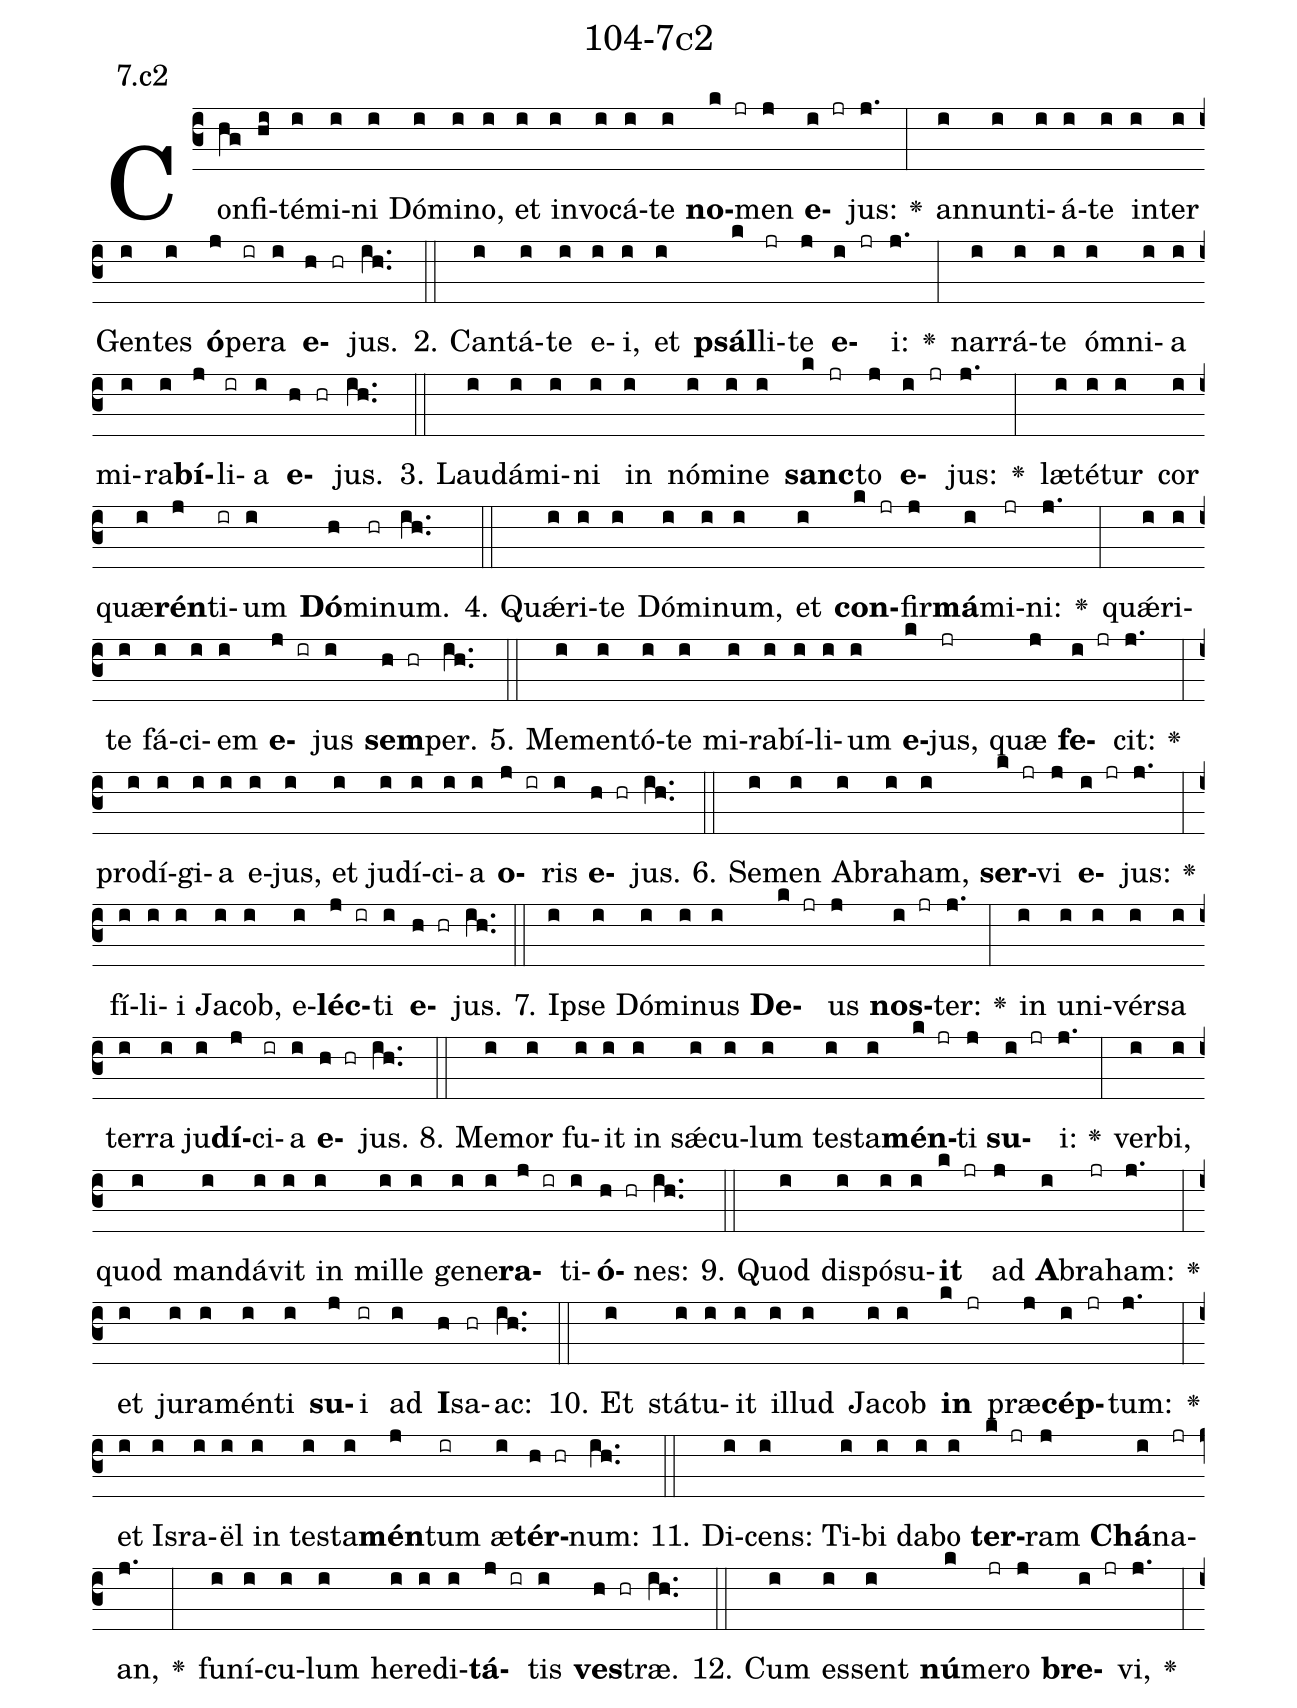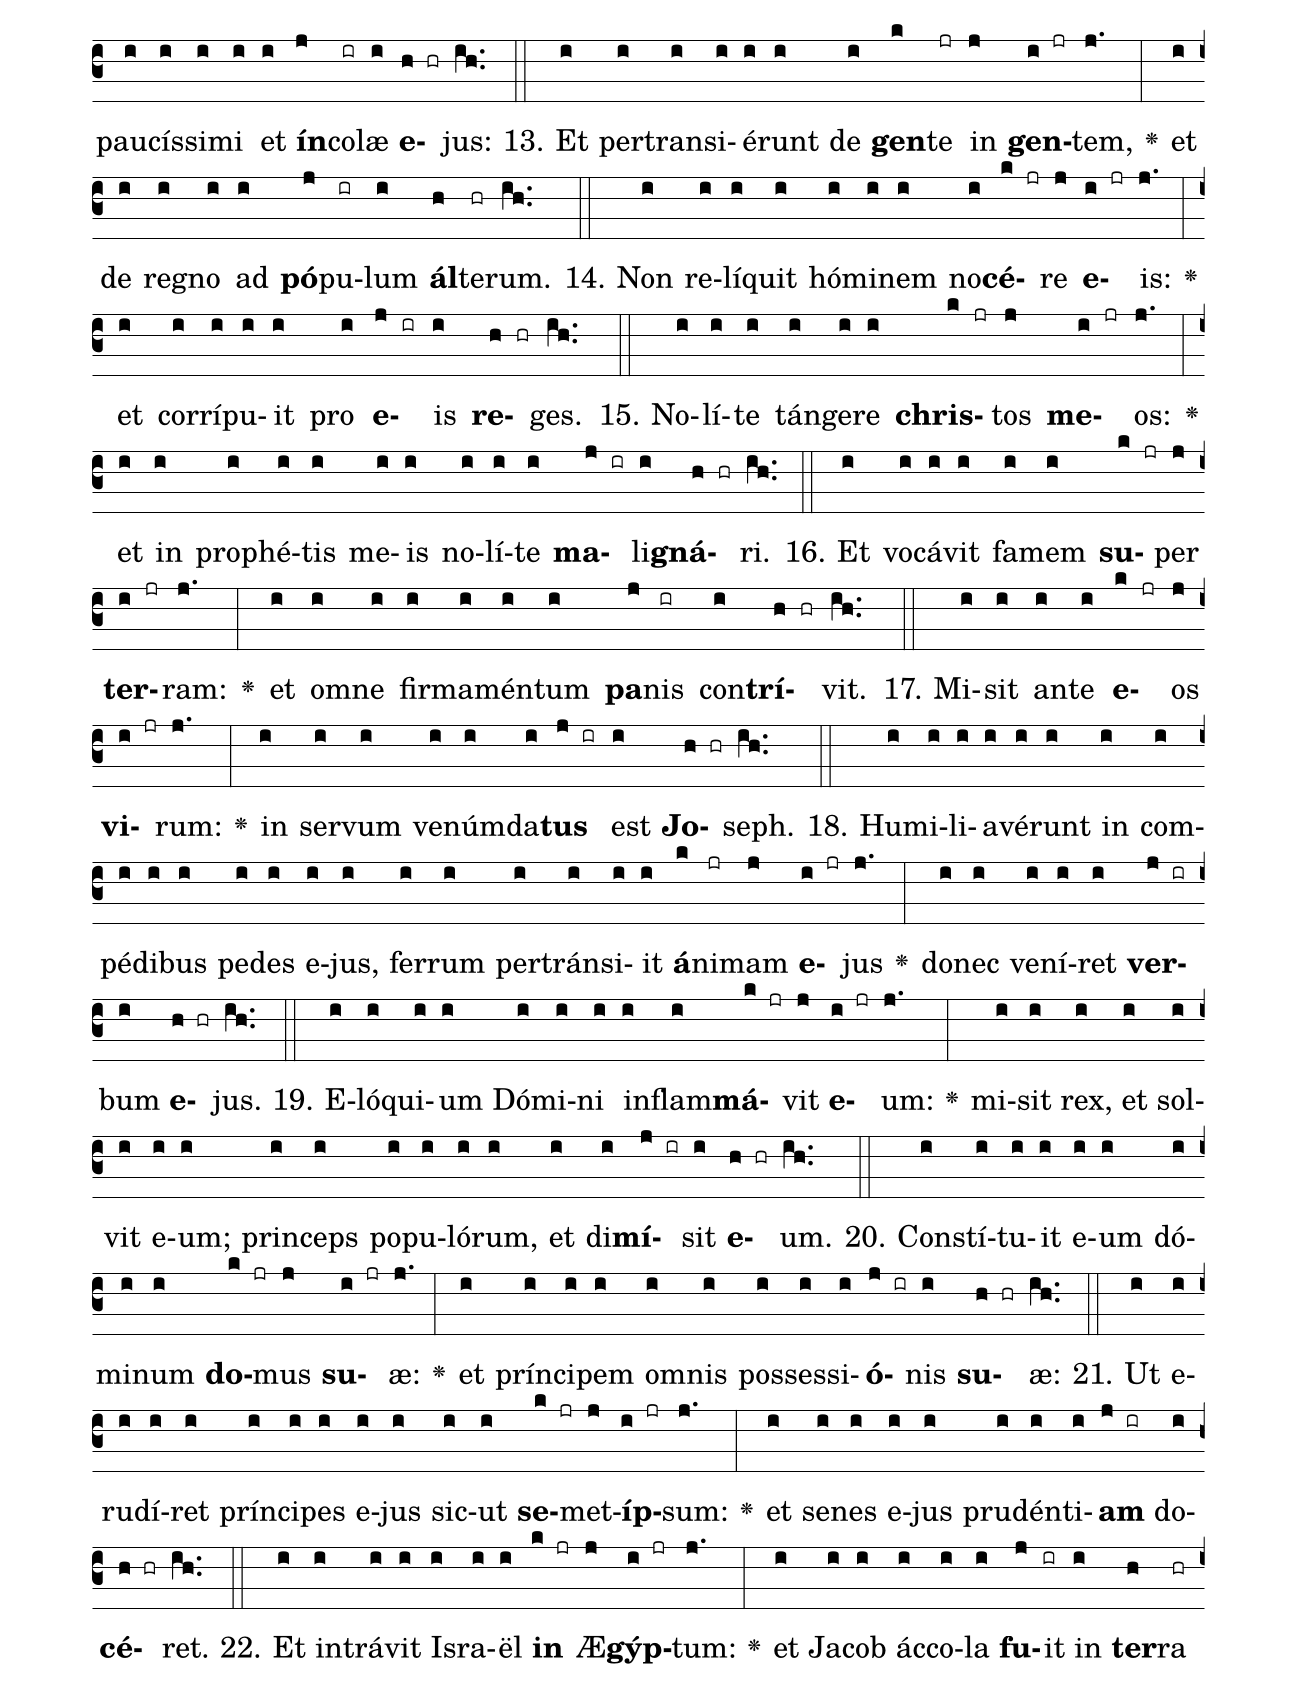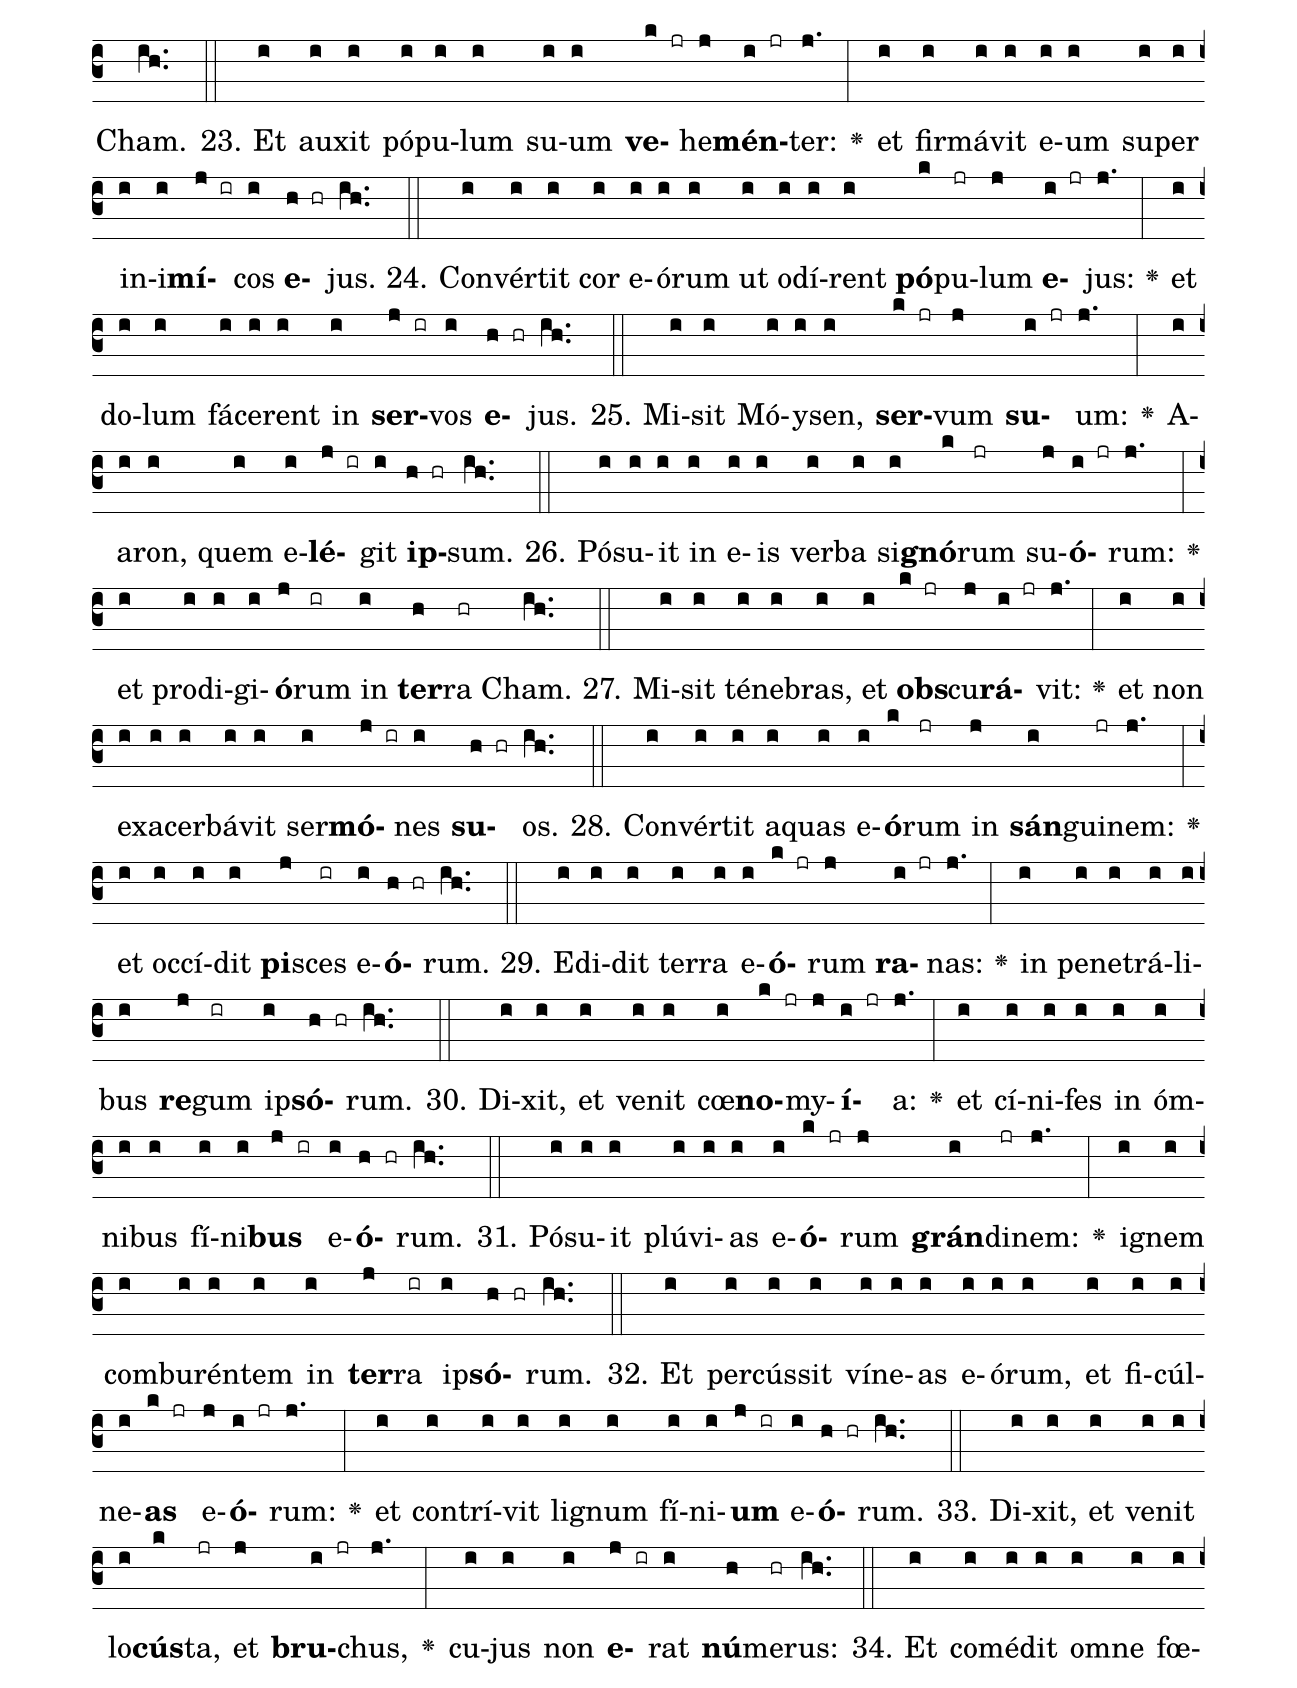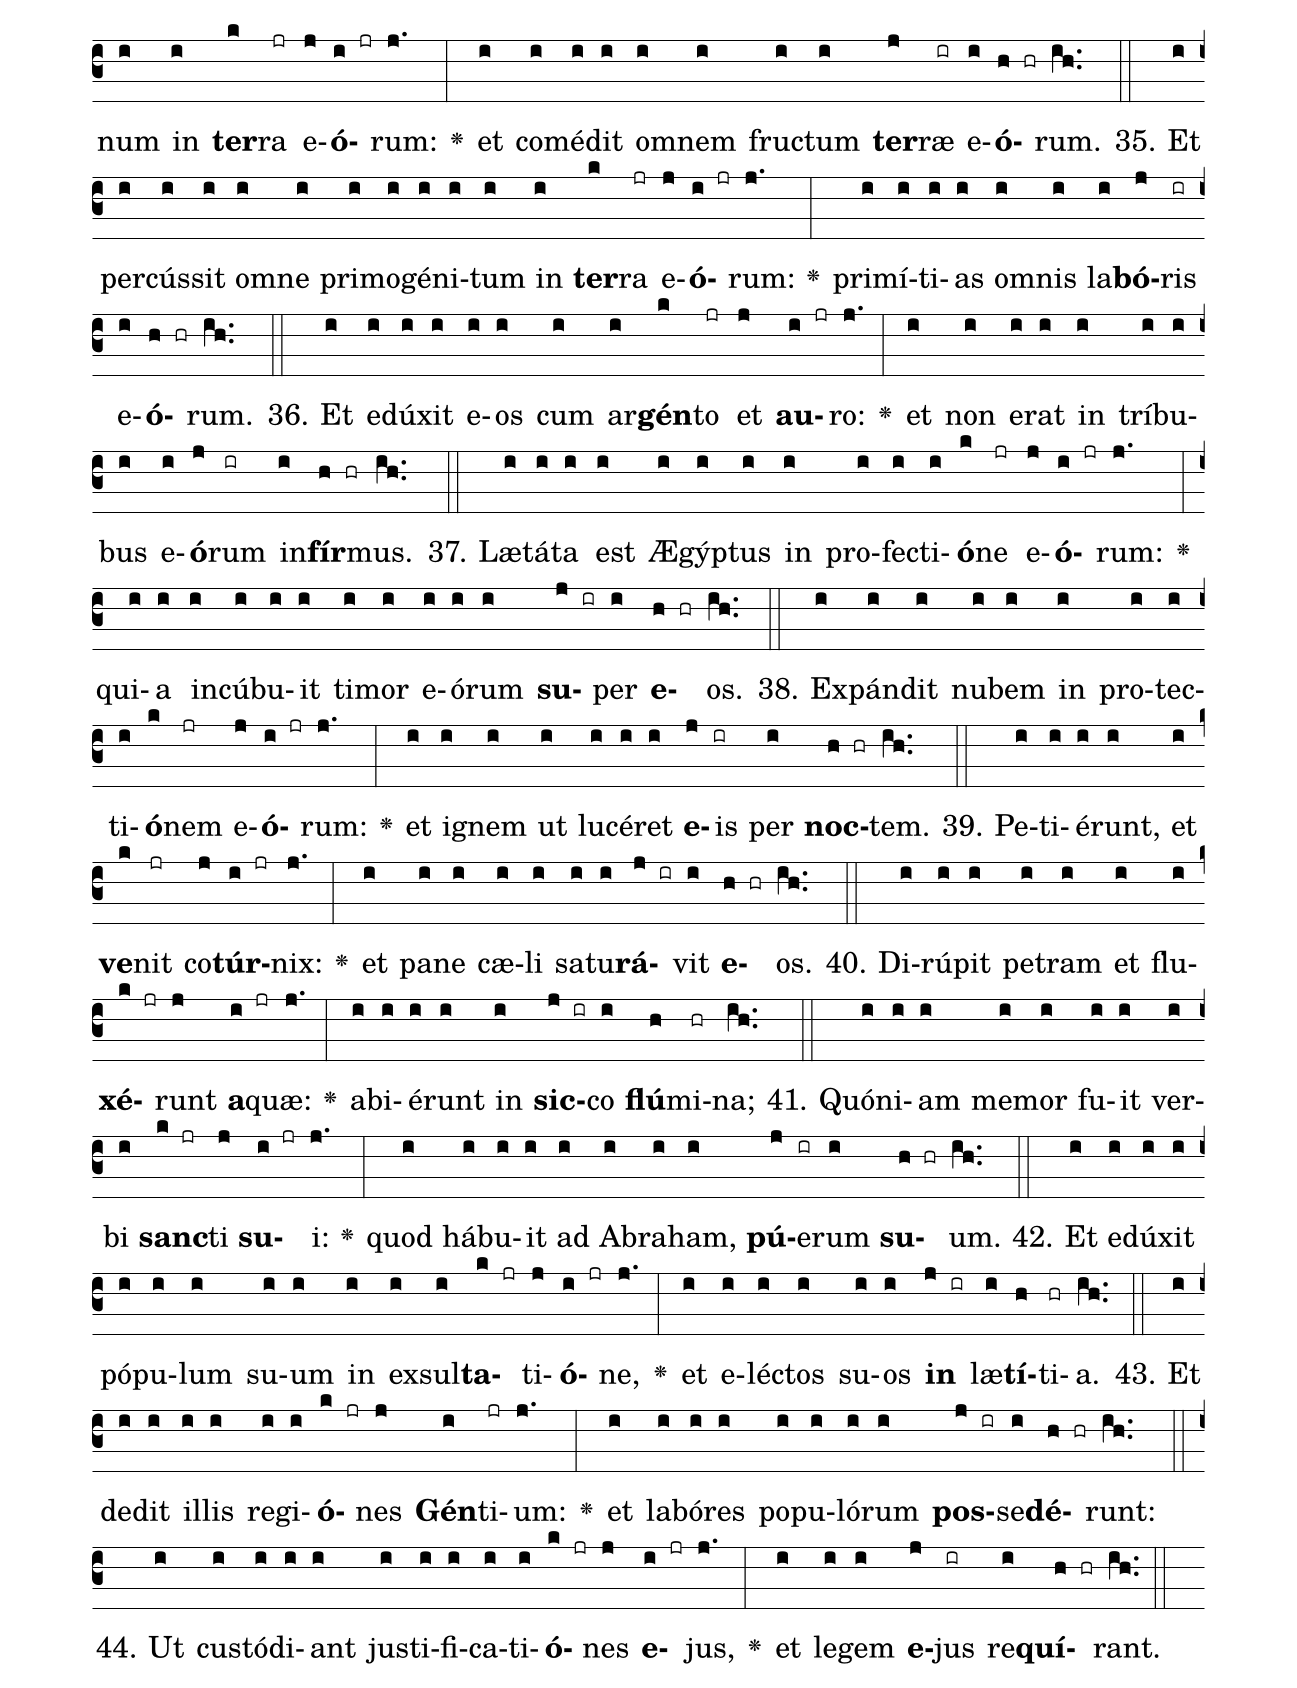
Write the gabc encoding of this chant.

name: 104-7c2;
annotation: 7.c2;
%%
(c3)Con(hg)fi(hi)té(i)mi(i)ni(i) Dó(i)mi(i)no,(i) et(i) in(i)vo(i)cá(i)te(i) <b>no</b>(k jr)men(j) <b>e</b>(i jr)jus:(j.) <v>\greheightstar</v>(:) an(i)nun(i)ti(i)á(i)te(i) in(i)ter(i) Gen(i)tes(i) <b>ó</b>(j)pe(ir)ra(i) <b>e</b>(h hr)jus.(ih..) (::)
2. Can(i)tá(i)te(i) e(i)i,(i) et(i) <b>psál</b>(k)li(jr)te(j) <b>e</b>(i jr)i:(j.) <v>\greheightstar</v>(:) nar(i)rá(i)te(i) óm(i)ni(i)a(i) mi(i)ra(i)<b>bí</b>(j)li(ir)a(i) <b>e</b>(h hr)jus.(ih..) (::)
3. Lau(i)dá(i)mi(i)ni(i) in(i) nó(i)mi(i)ne(i) <b>sanc</b>(k jr)to(j) <b>e</b>(i jr)jus:(j.) <v>\greheightstar</v>(:) læ(i)té(i)tur(i) cor(i) quæ(i)<b>rén</b>(j)ti(ir)um(i) <b>Dó</b>(h)mi(hr)num.(ih..) (::)
4. Quǽ(i)ri(i)te(i) Dó(i)mi(i)num,(i) et(i) <b>con</b>(k jr)fir(j)<b>má</b>(i)mi(jr)ni:(j.) <v>\greheightstar</v>(:) quǽ(i)ri(i)te(i) fá(i)ci(i)em(i) <b>e</b>(j ir)jus(i) <b>sem</b>(h hr)per.(ih..) (::)
5. Me(i)men(i)tó(i)te(i) mi(i)ra(i)bí(i)li(i)um(i) <b>e</b>(k)jus,(jr) quæ(j) <b>fe</b>(i jr)cit:(j.) <v>\greheightstar</v>(:) prod(i)í(i)gi(i)a(i) e(i)jus,(i) et(i) ju(i)dí(i)ci(i)a(i) <b>o</b>(j ir)ris(i) <b>e</b>(h hr)jus.(ih..) (::)
6. Se(i)men(i) A(i)bra(i)ham,(i) <b>ser</b>(k jr)vi(j) <b>e</b>(i jr)jus:(j.) <v>\greheightstar</v>(:) fí(i)li(i)i(i) Ja(i)cob,(i) e(i)<b>léc</b>(j ir)ti(i) <b>e</b>(h hr)jus.(ih..) (::)
7. Ip(i)se(i) Dó(i)mi(i)nus(i) <b>De</b>(k jr)us(j) <b>nos</b>(i jr)ter:(j.) <v>\greheightstar</v>(:) in(i) u(i)ni(i)vér(i)sa(i) ter(i)ra(i) ju(i)<b>dí</b>(j)ci(ir)a(i) <b>e</b>(h hr)jus.(ih..) (::)
8. Me(i)mor(i) fu(i)it(i) in(i) sǽ(i)cu(i)lum(i) tes(i)ta(i)<b>mén</b>(k jr)ti(j) <b>su</b>(i jr)i:(j.) <v>\greheightstar</v>(:) ver(i)bi,(i) quod(i) man(i)dá(i)vit(i) in(i) mil(i)le(i) ge(i)ne(i)<b>ra</b>(j ir)ti(i)<b>ó</b>(h hr)nes:(ih..) (::)
9. Quod(i) dis(i)pó(i)su(i)<b>it</b>(k jr) ad(j) <b>A</b>(i)bra(jr)ham:(j.) <v>\greheightstar</v>(:) et(i) ju(i)ra(i)mén(i)ti(i) <b>su</b>(j)i(ir) ad(i) <b>I</b>(h)sa(hr)ac:(ih..) (::)
10. Et(i) stá(i)tu(i)it(i) il(i)lud(i) Ja(i)cob(i) <b>in</b>(k jr) præ(j)<b>cép</b>(i jr)tum:(j.) <v>\greheightstar</v>(:) et(i) Is(i)ra(i)ël(i) in(i) tes(i)ta(i)<b>mén</b>(j)tum(ir) æ(i)<b>tér</b>(h hr)num:(ih..) (::)
11. Di(i)cens:(i) Ti(i)bi(i) da(i)bo(i) <b>ter</b>(k jr)ram(j) <b>Chá</b>(i)na(jr)an,(j.) <v>\greheightstar</v>(:) fu(i)ní(i)cu(i)lum(i) he(i)re(i)di(i)<b>tá</b>(j ir)tis(i) <b>ves</b>(h hr)træ.(ih..) (::)
12. Cum(i) es(i)sent(i) <b>nú</b>(k)me(jr)ro(j) <b>bre</b>(i jr)vi,(j.) <v>\greheightstar</v>(:) pau(i)cís(i)si(i)mi(i) et(i) <b>ín</b>(j)co(ir)læ(i) <b>e</b>(h hr)jus:(ih..) (::)
13. Et(i) per(i)trans(i)i(i)é(i)runt(i) de(i) <b>gen</b>(k)te(jr) in(j) <b>gen</b>(i jr)tem,(j.) <v>\greheightstar</v>(:) et(i) de(i) re(i)gno(i) ad(i) <b>pó</b>(j)pu(ir)lum(i) <b>ál</b>(h)te(hr)rum.(ih..) (::)
14. Non(i) re(i)lí(i)quit(i) hó(i)mi(i)nem(i) no(i)<b>cé</b>(k jr)re(j) <b>e</b>(i jr)is:(j.) <v>\greheightstar</v>(:) et(i) cor(i)rí(i)pu(i)it(i) pro(i) <b>e</b>(j ir)is(i) <b>re</b>(h hr)ges.(ih..) (::)
15. No(i)lí(i)te(i) tán(i)ge(i)re(i) <b>chris</b>(k jr)tos(j) <b>me</b>(i jr)os:(j.) <v>\greheightstar</v>(:) et(i) in(i) pro(i)phé(i)tis(i) me(i)is(i) no(i)lí(i)te(i) <b>ma</b>(j ir)li(i)<b>gná</b>(h hr)ri.(ih..) (::)
16. Et(i) vo(i)cá(i)vit(i) fa(i)mem(i) <b>su</b>(k jr)per(j) <b>ter</b>(i jr)ram:(j.) <v>\greheightstar</v>(:) et(i) om(i)ne(i) fir(i)ma(i)mén(i)tum(i) <b>pa</b>(j)nis(ir) con(i)<b>trí</b>(h hr)vit.(ih..) (::)
17. Mi(i)sit(i) an(i)te(i) <b>e</b>(k jr)os(j) <b>vi</b>(i jr)rum:(j.) <v>\greheightstar</v>(:) in(i) ser(i)vum(i) ve(i)núm(i)da(i)<b>tus</b>(j ir) est(i) <b>Jo</b>(h hr)seph.(ih..) (::)
18. Hu(i)mi(i)li(i)a(i)vé(i)runt(i) in(i) com(i)pé(i)di(i)bus(i) pe(i)des(i) e(i)jus,(i) fer(i)rum(i) per(i)tráns(i)i(i)it(i) <b>á</b>(k)ni(jr)mam(j) <b>e</b>(i jr)jus(j.) <v>\greheightstar</v>(:) do(i)nec(i) ve(i)ní(i)ret(i) <b>ver</b>(j ir)bum(i) <b>e</b>(h hr)jus.(ih..) (::)
19. E(i)ló(i)qui(i)um(i) Dó(i)mi(i)ni(i) in(i)flam(i)<b>má</b>(k jr)vit(j) <b>e</b>(i jr)um:(j.) <v>\greheightstar</v>(:) mi(i)sit(i) rex,(i) et(i) sol(i)vit(i) e(i)um;(i) prin(i)ceps(i) po(i)pu(i)ló(i)rum,(i) et(i) di(i)<b>mí</b>(j ir)sit(i) <b>e</b>(h hr)um.(ih..) (::)
20. Con(i)stí(i)tu(i)it(i) e(i)um(i) dó(i)mi(i)num(i) <b>do</b>(k jr)mus(j) <b>su</b>(i jr)æ:(j.) <v>\greheightstar</v>(:) et(i) prín(i)ci(i)pem(i) om(i)nis(i) pos(i)ses(i)si(i)<b>ó</b>(j ir)nis(i) <b>su</b>(h hr)æ:(ih..) (::)
21. Ut(i) e(i)ru(i)dí(i)ret(i) prín(i)ci(i)pes(i) e(i)jus(i) sic(i)ut(i) <b>se</b>(k jr)met(j)<b>íp</b>(i jr)sum:(j.) <v>\greheightstar</v>(:) et(i) se(i)nes(i) e(i)jus(i) pru(i)dén(i)ti(i)<b>am</b>(j ir) do(i)<b>cé</b>(h hr)ret.(ih..) (::)
22. Et(i) in(i)trá(i)vit(i) Is(i)ra(i)ël(i) <b>in</b>(k jr) Æ(j)<b>gýp</b>(i jr)tum:(j.) <v>\greheightstar</v>(:) et(i) Ja(i)cob(i) ác(i)co(i)la(i) <b>fu</b>(j)it(ir) in(i) <b>ter</b>(h)ra(hr) Cham.(ih..) (::)
23. Et(i) au(i)xit(i) pó(i)pu(i)lum(i) su(i)um(i) <b>ve</b>(k jr)he(j)<b>mén</b>(i jr)ter:(j.) <v>\greheightstar</v>(:) et(i) fir(i)má(i)vit(i) e(i)um(i) su(i)per(i) in(i)i(i)<b>mí</b>(j ir)cos(i) <b>e</b>(h hr)jus.(ih..) (::)
24. Con(i)vér(i)tit(i) cor(i) e(i)ó(i)rum(i) ut(i) o(i)dí(i)rent(i) <b>pó</b>(k)pu(jr)lum(j) <b>e</b>(i jr)jus:(j.) <v>\greheightstar</v>(:) et(i) do(i)lum(i) fá(i)ce(i)rent(i) in(i) <b>ser</b>(j ir)vos(i) <b>e</b>(h hr)jus.(ih..) (::)
25. Mi(i)sit(i) Mó(i)y(i)sen,(i) <b>ser</b>(k jr)vum(j) <b>su</b>(i jr)um:(j.) <v>\greheightstar</v>(:) A(i)a(i)ron,(i) quem(i) e(i)<b>lé</b>(j ir)git(i) <b>ip</b>(h hr)sum.(ih..) (::)
26. Pó(i)su(i)it(i) in(i) e(i)is(i) ver(i)ba(i) si(i)<b>gnó</b>(k)rum(jr) su(j)<b>ó</b>(i jr)rum:(j.) <v>\greheightstar</v>(:) et(i) prod(i)i(i)gi(i)<b>ó</b>(j)rum(ir) in(i) <b>ter</b>(h)ra(hr) Cham.(ih..) (::)
27. Mi(i)sit(i) té(i)ne(i)bras,(i) et(i) <b>obs</b>(k jr)cu(j)<b>rá</b>(i jr)vit:(j.) <v>\greheightstar</v>(:) et(i) non(i) ex(i)a(i)cer(i)bá(i)vit(i) ser(i)<b>mó</b>(j ir)nes(i) <b>su</b>(h hr)os.(ih..) (::)
28. Con(i)vér(i)tit(i) a(i)quas(i) e(i)<b>ó</b>(k)rum(jr) in(j) <b>sán</b>(i)gui(jr)nem:(j.) <v>\greheightstar</v>(:) et(i) oc(i)cí(i)dit(i) <b>pi</b>(j)sces(ir) e(i)<b>ó</b>(h hr)rum.(ih..) (::)
29. E(i)di(i)dit(i) ter(i)ra(i) e(i)<b>ó</b>(k jr)rum(j) <b>ra</b>(i jr)nas:(j.) <v>\greheightstar</v>(:) in(i) pe(i)ne(i)trá(i)li(i)bus(i) <b>re</b>(j)gum(ir) ip(i)<b>só</b>(h hr)rum.(ih..) (::)
30. Di(i)xit,(i) et(i) ve(i)nit(i) cœ(i)<b>no</b>(k jr)my(j)<b>í</b>(i jr)a:(j.) <v>\greheightstar</v>(:) et(i) cí(i)ni(i)fes(i) in(i) óm(i)ni(i)bus(i) fí(i)ni(i)<b>bus</b>(j ir) e(i)<b>ó</b>(h hr)rum.(ih..) (::)
31. Pó(i)su(i)it(i) plú(i)vi(i)as(i) e(i)<b>ó</b>(k jr)rum(j) <b>grán</b>(i)di(jr)nem:(j.) <v>\greheightstar</v>(:) i(i)gnem(i) com(i)bu(i)rén(i)tem(i) in(i) <b>ter</b>(j)ra(ir) ip(i)<b>só</b>(h hr)rum.(ih..) (::)
32. Et(i) per(i)cús(i)sit(i) ví(i)ne(i)as(i) e(i)ó(i)rum,(i) et(i) fi(i)cúl(i)ne(i)<b>as</b>(k jr) e(j)<b>ó</b>(i jr)rum:(j.) <v>\greheightstar</v>(:) et(i) con(i)trí(i)vit(i) li(i)gnum(i) fí(i)ni(i)<b>um</b>(j ir) e(i)<b>ó</b>(h hr)rum.(ih..) (::)
33. Di(i)xit,(i) et(i) ve(i)nit(i) lo(i)<b>cús</b>(k)ta,(jr) et(j) <b>bru</b>(i jr)chus,(j.) <v>\greheightstar</v>(:) cu(i)jus(i) non(i) <b>e</b>(j ir)rat(i) <b>nú</b>(h)me(hr)rus:(ih..) (::)
34. Et(i) com(i)é(i)dit(i) om(i)ne(i) fœ(i)num(i) in(i) <b>ter</b>(k)ra(jr) e(j)<b>ó</b>(i jr)rum:(j.) <v>\greheightstar</v>(:) et(i) com(i)é(i)dit(i) om(i)nem(i) fruc(i)tum(i) <b>ter</b>(j)ræ(ir) e(i)<b>ó</b>(h hr)rum.(ih..) (::)
35. Et(i) per(i)cús(i)sit(i) om(i)ne(i) pri(i)mo(i)gé(i)ni(i)tum(i) in(i) <b>ter</b>(k)ra(jr) e(j)<b>ó</b>(i jr)rum:(j.) <v>\greheightstar</v>(:) pri(i)mí(i)ti(i)as(i) om(i)nis(i) la(i)<b>bó</b>(j)ris(ir) e(i)<b>ó</b>(h hr)rum.(ih..) (::)
36. Et(i) e(i)dú(i)xit(i) e(i)os(i) cum(i) ar(i)<b>gén</b>(k)to(jr) et(j) <b>au</b>(i jr)ro:(j.) <v>\greheightstar</v>(:) et(i) non(i) e(i)rat(i) in(i) trí(i)bu(i)bus(i) e(i)<b>ó</b>(j)rum(ir) in(i)<b>fír</b>(h hr)mus.(ih..) (::)
37. Læ(i)tá(i)ta(i) est(i) Æ(i)gýp(i)tus(i) in(i) pro(i)fec(i)ti(i)<b>ó</b>(k)ne(jr) e(j)<b>ó</b>(i jr)rum:(j.) <v>\greheightstar</v>(:) qui(i)a(i) in(i)cú(i)bu(i)it(i) ti(i)mor(i) e(i)ó(i)rum(i) <b>su</b>(j ir)per(i) <b>e</b>(h hr)os.(ih..) (::)
38. Ex(i)pán(i)dit(i) nu(i)bem(i) in(i) pro(i)tec(i)ti(i)<b>ó</b>(k)nem(jr) e(j)<b>ó</b>(i jr)rum:(j.) <v>\greheightstar</v>(:) et(i) i(i)gnem(i) ut(i) lu(i)cé(i)ret(i) <b>e</b>(j)is(ir) per(i) <b>noc</b>(h hr)tem.(ih..) (::)
39. Pe(i)ti(i)é(i)runt,(i) et(i) <b>ve</b>(k)nit(jr) co(j)<b>túr</b>(i jr)nix:(j.) <v>\greheightstar</v>(:) et(i) pa(i)ne(i) cæ(i)li(i) sa(i)tu(i)<b>rá</b>(j ir)vit(i) <b>e</b>(h hr)os.(ih..) (::)
40. Di(i)rú(i)pit(i) pe(i)tram(i) et(i) flu(i)<b>xé</b>(k jr)runt(j) <b>a</b>(i jr)quæ:(j.) <v>\greheightstar</v>(:) ab(i)i(i)é(i)runt(i) in(i) <b>sic</b>(j ir)co(i) <b>flú</b>(h)mi(hr)na;(ih..) (::)
41. Quón(i)i(i)am(i) me(i)mor(i) fu(i)it(i) ver(i)bi(i) <b>sanc</b>(k jr)ti(j) <b>su</b>(i jr)i:(j.) <v>\greheightstar</v>(:) quod(i) há(i)bu(i)it(i) ad(i) A(i)bra(i)ham,(i) <b>pú</b>(j)e(ir)rum(i) <b>su</b>(h hr)um.(ih..) (::)
42. Et(i) e(i)dú(i)xit(i) pó(i)pu(i)lum(i) su(i)um(i) in(i) ex(i)sul(i)<b>ta</b>(k jr)ti(j)<b>ó</b>(i jr)ne,(j.) <v>\greheightstar</v>(:) et(i) e(i)léc(i)tos(i) su(i)os(i) <b>in</b>(j ir) læ(i)<b>tí</b>(h)ti(hr)a.(ih..) (::)
43. Et(i) de(i)dit(i) il(i)lis(i) re(i)gi(i)<b>ó</b>(k jr)nes(j) <b>Gén</b>(i)ti(jr)um:(j.) <v>\greheightstar</v>(:) et(i) la(i)bó(i)res(i) po(i)pu(i)ló(i)rum(i) <b>pos</b>(j ir)se(i)<b>dé</b>(h hr)runt:(ih..) (::)
44. Ut(i) cus(i)tó(i)di(i)ant(i) jus(i)ti(i)fi(i)ca(i)ti(i)<b>ó</b>(k jr)nes(j) <b>e</b>(i jr)jus,(j.) <v>\greheightstar</v>(:) et(i) le(i)gem(i) <b>e</b>(j)jus(ir) re(i)<b>quí</b>(h hr)rant.(ih..) (::)
